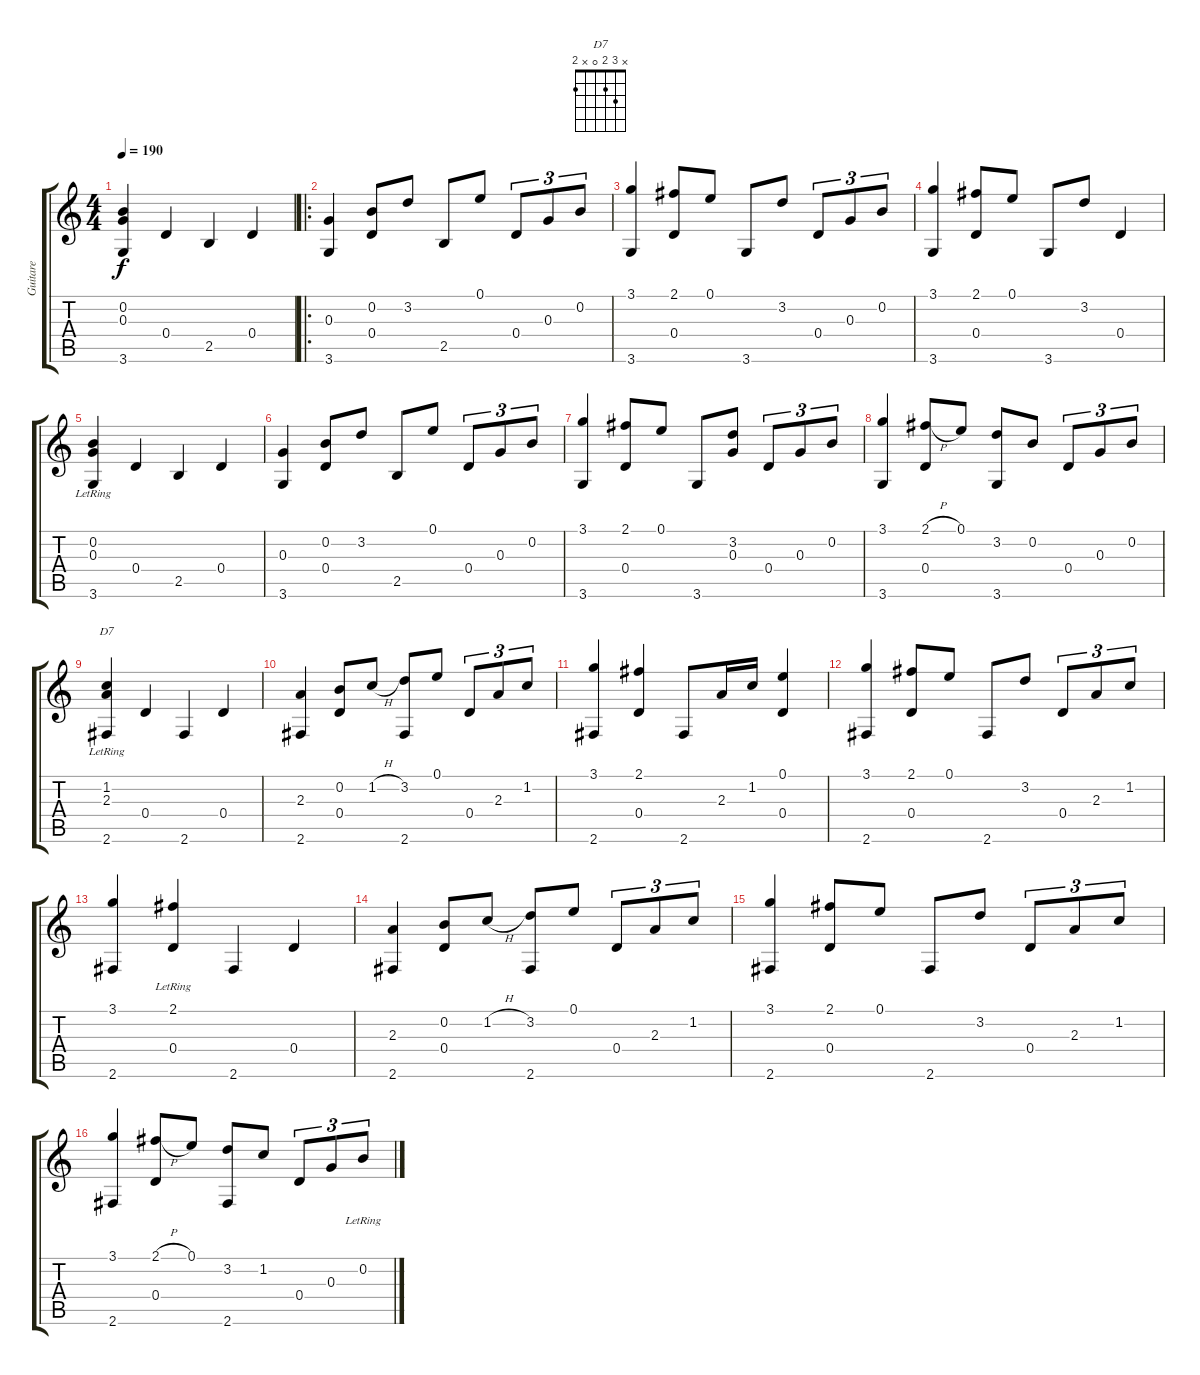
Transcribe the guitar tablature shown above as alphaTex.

\track ("Guitare" "Guitare") {instrument acousticguitarsteel}
\staff {score tabs}
\tuning (E4 B3 G3 D3 A2 E2) {hide}
\chord ("D7" x 3 2 0 x 2)
\ts (4 4)
\tempo 190
\clef g2
\ks c
(0.2 0.3 3.6).4{dy f instrument acousticguitarsteel} 0.4.4 2.5.4 0.4.4 |
\ro
(0.3 3.6).4 (0.2 0.4).8 3.2.8 2.5.8 0.1.8 0.4.8{tu (3 2)} 0.3.8{tu (3 2)} 0.2.8{tu (3 2)} |
(3.1 3.6).4 (2.1 0.4).8 0.1.8 3.6.8 3.2.8 0.4.8{tu (3 2)} 0.3.8{tu (3 2)} 0.2.8{tu (3 2)} |
(3.1 3.6).4 (2.1 0.4).8 0.1.8 3.6.8 3.2.8 0.4.4 |
(0.2{lr} 0.3 3.6).4 0.4.4 2.5.4 0.4.4 |
(0.3 3.6).4 (0.2 0.4).8 3.2.8 2.5.8 0.1.8 0.4.8{tu (3 2)} 0.3.8{tu (3 2)} 0.2.8{tu (3 2)} |
(3.1 3.6).4 (2.1 0.4).8 0.1.8 3.6.8 (3.2 0.3).8 0.4.8{tu (3 2)} 0.3.8{tu (3 2)} 0.2.8{tu (3 2)} |
(3.1 3.6).4 (2.1{h} 0.4).8 0.1.8 (3.2 3.6).8 0.2.8 0.4.8{tu (3 2)} 0.3.8{tu (3 2)} 0.2.8{tu (3 2)} |
(1.2{lr} 2.3 2.6).4{ch "D7"} 0.4.4 2.6.4 0.4.4 |
(2.3 2.6).4 (0.2 0.4).8 1.2{h}.8 (3.2 2.6).8 0.1.8 0.4.8{tu (3 2)} 2.3.8{tu (3 2)} 1.2.8{tu (3 2)} |
(3.1 2.6).4 (2.1 0.4).4 2.6.8 2.3.16 1.2.16 (0.1 0.4).4 |
(3.1 2.6).4 (2.1 0.4).8 0.1.8 2.6.8 3.2.8 0.4.8{tu (3 2)} 2.3.8{tu (3 2)} 1.2.8{tu (3 2)} |
(3.1 2.6).4 (2.1{lr} 0.4).4 2.6.4 0.4.4 |
(2.3 2.6).4 (0.2 0.4).8 1.2{h}.8 (3.2 2.6).8 0.1.8 0.4.8{tu (3 2)} 2.3.8{tu (3 2)} 1.2.8{tu (3 2)} |
(3.1 2.6).4 (2.1 0.4).8 0.1.8 2.6.8 3.2.8 0.4.8{tu (3 2)} 2.3.8{tu (3 2)} 1.2.8{tu (3 2)} |
(3.1 2.6).4 (2.1{h} 0.4).8 0.1.8 (3.2 2.6).8 1.2.8 0.4.8{tu (3 2)} 0.3.8{tu (3 2)} 0.2{lr}.8{tu (3 2)}
